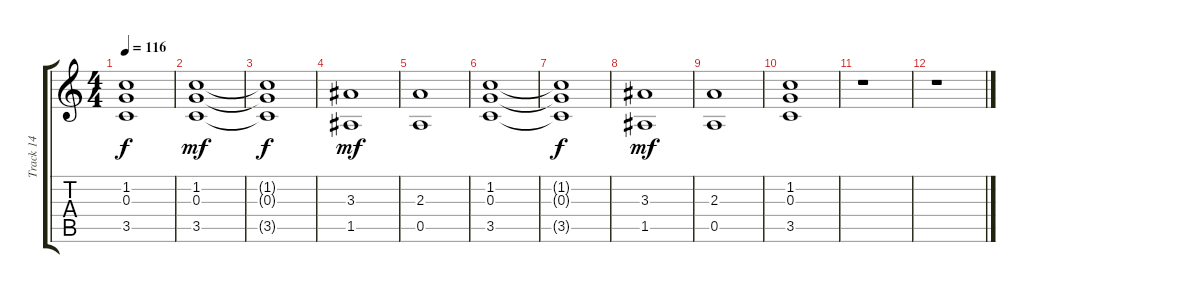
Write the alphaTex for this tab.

\track ("Track 14" "Track 14") {instrument distortionguitar}
\staff {score tabs}
\tuning (E4 B3 G3 D3 A2 E2) {hide}
\ts (4 4)
\tempo 116
\clef g2
\ks c
(1.2{t} 0.3{t} 3.5{t}).1{dy f} |
(1.2 0.3 3.5).1{dy mf} |
(1.2{t} 0.3{t} 3.5{t}).1{dy f} |
(3.3 1.5).1{dy mf} |
(2.3 0.5).1 |
(1.2 0.3 3.5).1 |
(1.2{t} 0.3{t} 3.5{t}).1{dy f} |
(3.3 1.5).1{dy mf} |
(2.3 0.5).1 |
(1.2 0.3 3.5).1 |
r.1 |
r.1
